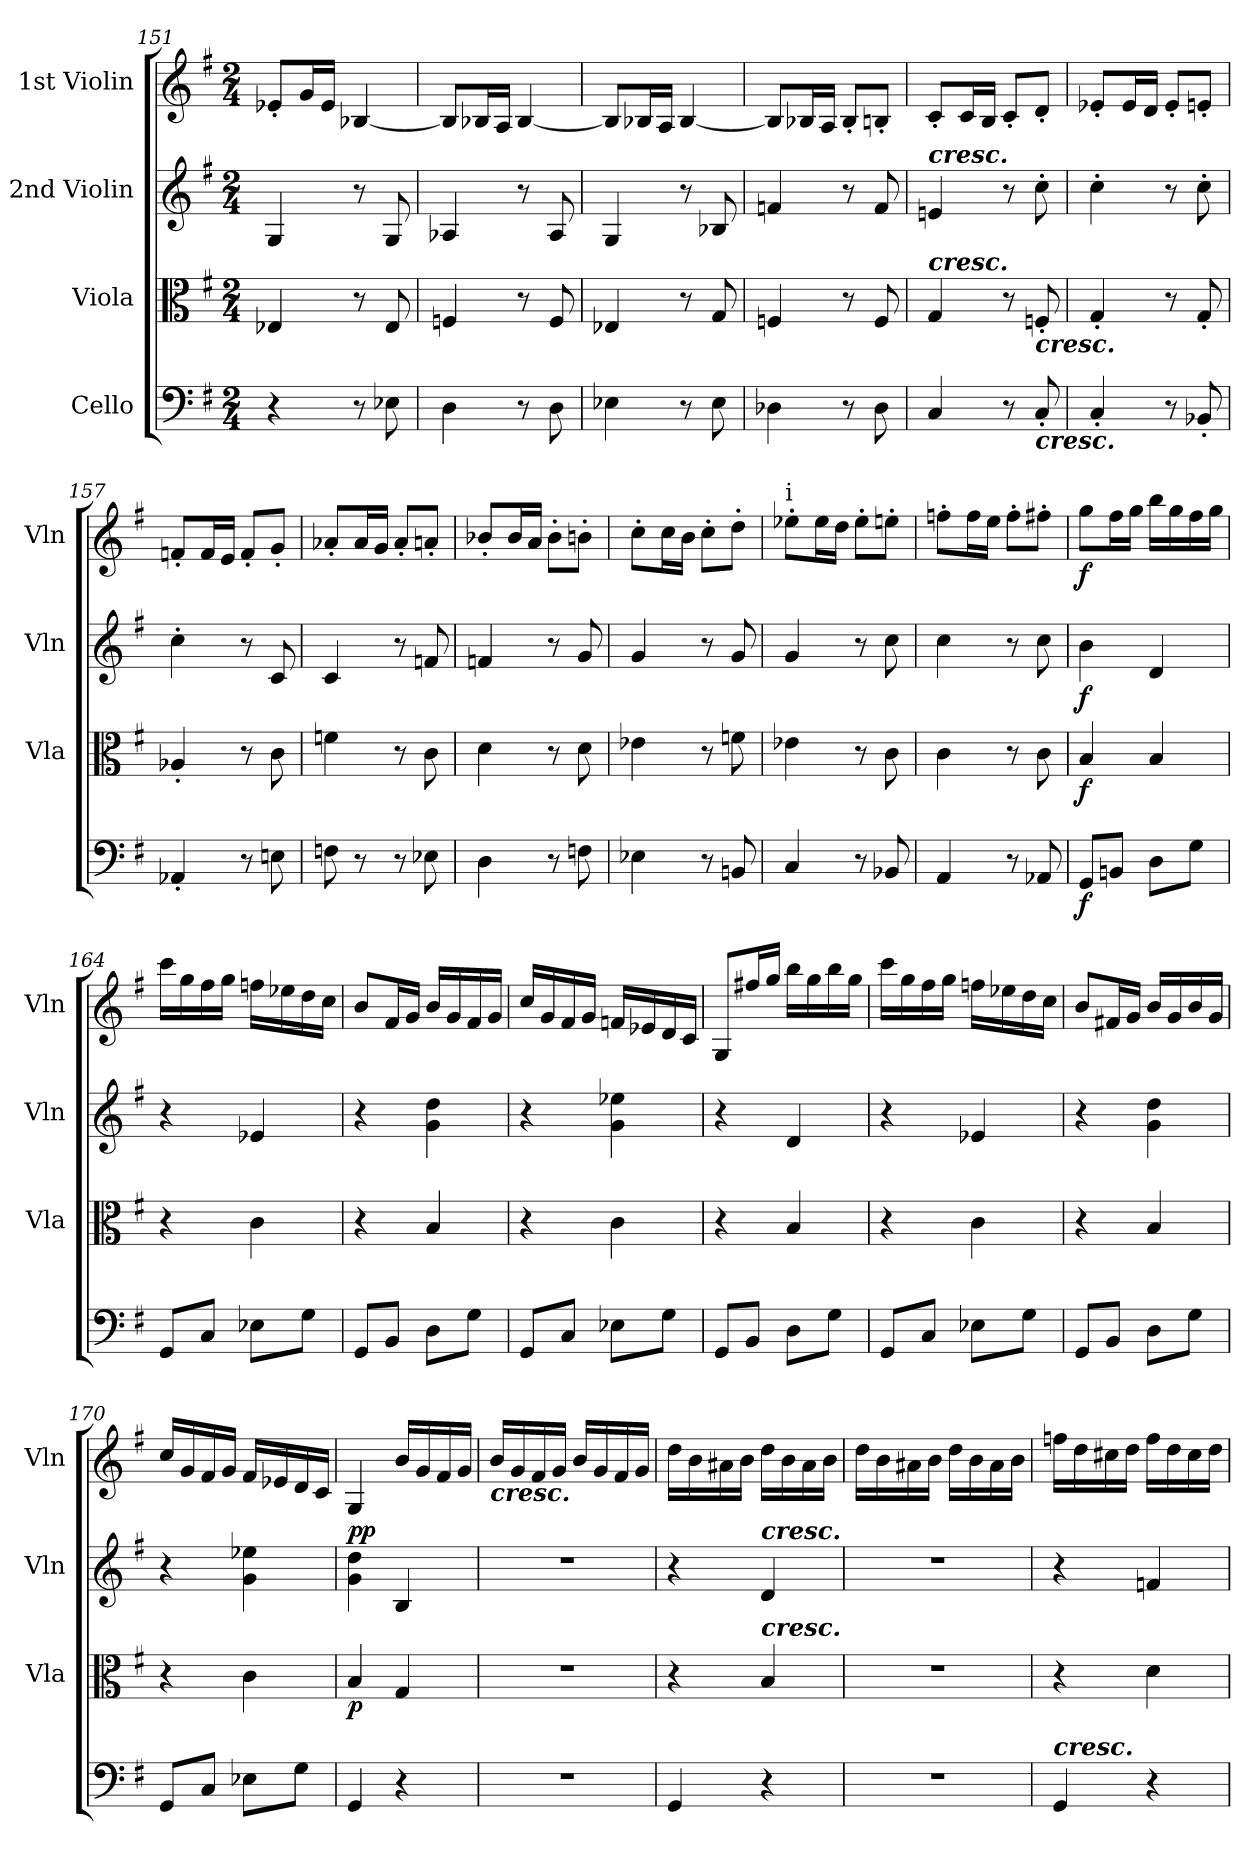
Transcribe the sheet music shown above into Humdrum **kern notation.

**kern	**dynam	**kern	**dynam	**kern	**dynam	**kern	**dynam
*part4	*part4	*part3	*part3	*part2	*part2	*part1	*part1
*staff4	*staff4	*staff3	*staff3	*staff2	*staff2	*staff1	*staff1
*I"Cello	*	*I"Viola	*	*I"2nd Violin	*	*I"1st Violin	*
*	*	*I'Vla	*	*I'Vln	*	*I'Vln	*
*clefF4	*	*clefC3	*	*clefG2	*	*clefG2	*
*k[f#]	*	*k[f#]	*	*k[f#]	*	*k[f#]	*
*G:	*	*G:	*	*G:	*	*G:	*
*M2/4	*	*M2/4	*	*M2/4	*	*M2/4	*
=151	=151	=151	=151	=151	=151	=151	=151
4r	.	4E-X/	.	4G/	.	8e-X'/L	.
.	.	.	.	.	.	16g/L	.
.	.	.	.	.	.	16e-/JJ	.
8r	.	8r	.	8r	.	[4B-X/	.
8E-X\	.	8E-/	.	8G/	.	.	.
=152	=152	=152	=152	=152	=152	=152	=152
4D\	.	4Fn/	.	4A-X/	.	8B-/L]	.
.	.	.	.	.	.	16B-X/L	.
.	.	.	.	.	.	16A/JJ	.
8r	.	8r	.	8r	.	[4B-/	.
8D\	.	8F/	.	8A-/	.	.	.
!!LO:PB:g=z
=153	=153	=153	=153	=153	=153	=153	=153
4E-X\	.	4E-X/	.	4G/	.	8B-/L]	.
.	.	.	.	.	.	16B-X/L	.
.	.	.	.	.	.	16A/JJ	.
8r	.	8r	.	8r	.	[4B-/	.
8E-\	.	8G/	.	8B-X/	.	.	.
=154	=154	=154	=154	=154	=154	=154	=154
4D-X\	.	4Fn/	.	4fn/	.	8B-/L]	.
.	.	.	.	.	.	16B-X/L	.
.	.	.	.	.	.	16A/JJ	.
8r	.	8r	.	8r	.	8B-'/L	.
8D-\	.	8F/	.	8f/	.	8Bn'/J	.
=155	=155	=155	=155	=155	=155	=155	=155
!	!	!	!	!LO:TX:a:Bi:t=cresc.	!	!	!
!	!	!LO:TX:a:Bi:t=cresc.	!	!	!	!	!
4C/	.	4G/	.	4en/	.	8c'/L	.
.	.	.	.	.	.	16c/L	.
.	.	.	.	.	.	16B/JJ	.
8r	.	8r	.	8r	.	8c'/L	.
!	!	!LO:TX:b:Bi:t=cresc.	!	!	!	!	!
!LO:TX:b:Bi:t=cresc.	!	!	!	!	!	!	!
8C'/	.	8Fn'/	.	8cc'\	.	8d'/J	.
=156	=156	=156	=156	=156	=156	=156	=156
4C'/	.	4G'/	.	4cc'\	.	8e-X'/L	.
.	.	.	.	.	.	16e-/L	.
.	.	.	.	.	.	16d/JJ	.
8r	.	8r	.	8r	.	8e-'/L	.
8BB-X'/	.	8G'/	.	8cc'\	.	8en'/J	.
=157	=157	=157	=157	=157	=157	=157	=157
4AA-X'/	.	4A-X'/	.	4cc'\	.	8fn'/L	.
.	.	.	.	.	.	16f/L	.
.	.	.	.	.	.	16e/JJ	.
8r	.	8r	.	8r	.	8f'/L	.
8En\	.	8c\	.	8c/	.	8g'/J	.
!!LO:LB:g=z
=158	=158	=158	=158	=158	=158	=158	=158
8Fn\	.	4fn\	.	4c/	.	8a-X'/L	.
8r	.	.	.	.	.	16a-/L	.
.	.	.	.	.	.	16g/JJ	.
8r	.	8r	.	8r	.	8a-'/L	.
8E-X\	.	8c\	.	8fn/	.	8an'/J	.
!!LO:PB:g=z
=159	=159	=159	=159	=159	=159	=159	=159
4D\	.	4d\	.	4fn/	.	8b-X'/L	.
.	.	.	.	.	.	16b-/L	.
.	.	.	.	.	.	16a/JJ	.
8r	.	8r	.	8r	.	8b-'\L	.
8Fn\	.	8d\	.	8g/	.	8bn'\J	.
=160	=160	=160	=160	=160	=160	=160	=160
4E-X\	.	4e-X\	.	4g/	.	8cc'\L	.
.	.	.	.	.	.	16cc\L	.
.	.	.	.	.	.	16b\JJ	.
8r	.	8r	.	8r	.	8cc'\L	.
8BBn/	.	8fn\	.	8g/	.	8dd'\J	.
=161	=161	=161	=161	=161	=161	=161	=161
!	!	!	!	!	!	!LO:TX:a:t=i	!
4C/	.	4e-X\	.	4g/	.	8ee-X'\L	.
.	.	.	.	.	.	16ee-\L	.
.	.	.	.	.	.	16dd\JJ	.
8r	.	8r	.	8r	.	8ee-'\L	.
8BB-X/	.	8c\	.	8cc\	.	8een'\J	.
=162	=162	=162	=162	=162	=162	=162	=162
4AA/	.	4c\	.	4cc\	.	8ffn'\L	.
.	.	.	.	.	.	16ff\L	.
.	.	.	.	.	.	16ee\JJ	.
8r	.	8r	.	8r	.	8ff'\L	.
8AA-X/	.	8c\	.	8cc\	.	8ff#X'\J	.
=163	=163	=163	=163	=163	=163	=163	=163
!	!LO:DY:b	!	!LO:DY:b	!	!LO:DY:b	!	!LO:DY:b
8GG/L	f	4B/	f	4b\	f	8gg\L	f
8BBn/J	.	.	.	.	.	16ff#\L	.
.	.	.	.	.	.	16gg\JJ	.
8D\L	.	4B/	.	4d/	.	16bb\LL	.
.	.	.	.	.	.	16gg\	.
8G\J	.	.	.	.	.	16ff#\	.
.	.	.	.	.	.	16gg\JJ	.
!!LO:LB:g=z
=164	=164	=164	=164	=164	=164	=164	=164
8GG/L	.	4r	.	4r	.	16ccc\LL	.
.	.	.	.	.	.	16gg\	.
8C/J	.	.	.	.	.	16ff#\	.
.	.	.	.	.	.	16gg\JJ	.
8E-X\L	.	4c\	.	4e-X/	.	16ffn\LL	.
.	.	.	.	.	.	16ee-X\	.
8G\J	.	.	.	.	.	16dd\	.
.	.	.	.	.	.	16cc\JJ	.
!!LO:PB:g=z
=165	=165	=165	=165	=165	=165	=165	=165
8GG/L	.	4r	.	4r	.	8b/L	.
8BB/J	.	.	.	.	.	16f#/L	.
.	.	.	.	.	.	16g/JJ	.
8D\L	.	4B/	.	4g\ 4dd\	.	16b/LL	.
.	.	.	.	.	.	16g/	.
8G\J	.	.	.	.	.	16f#/	.
.	.	.	.	.	.	16g/JJ	.
=166	=166	=166	=166	=166	=166	=166	=166
8GG/L	.	4r	.	4r	.	16cc/LL	.
.	.	.	.	.	.	16g/	.
8C/J	.	.	.	.	.	16f#/	.
.	.	.	.	.	.	16g/JJ	.
8E-X\L	.	4c\	.	4g\ 4ee-X\	.	16fn/LL	.
.	.	.	.	.	.	16e-X/	.
8G\J	.	.	.	.	.	16d/	.
.	.	.	.	.	.	16c/JJ	.
=167	=167	=167	=167	=167	=167	=167	=167
8GG/L	.	4r	.	4r	.	8G/L	.
8BB/J	.	.	.	.	.	16ff#X/L	.
.	.	.	.	.	.	16gg/JJ	.
8D\L	.	4B/	.	4d/	.	16bb\LL	.
.	.	.	.	.	.	16gg\	.
8G\J	.	.	.	.	.	16bb\	.
.	.	.	.	.	.	16gg\JJ	.
=168	=168	=168	=168	=168	=168	=168	=168
8GG/L	.	4r	.	4r	.	16ccc\LL	.
.	.	.	.	.	.	16gg\	.
8C/J	.	.	.	.	.	16ff#\	.
.	.	.	.	.	.	16gg\JJ	.
8E-X\L	.	4c\	.	4e-X/	.	16ffn\LL	.
.	.	.	.	.	.	16ee-X\	.
8G\J	.	.	.	.	.	16dd\	.
.	.	.	.	.	.	16cc\JJ	.
!!LO:LB:g=z
=169	=169	=169	=169	=169	=169	=169	=169
8GG/L	.	4r	.	4r	.	8b/L	.
8BB/J	.	.	.	.	.	16f#X/L	.
.	.	.	.	.	.	16g/JJ	.
8D\L	.	4B/	.	4g\ 4dd\	.	16b/LL	.
.	.	.	.	.	.	16g/	.
8G\J	.	.	.	.	.	16b/	.
.	.	.	.	.	.	16g/JJ	.
!!LO:PB:g=z
=170	=170	=170	=170	=170	=170	=170	=170
8GG/L	.	4r	.	4r	.	16cc/LL	.
.	.	.	.	.	.	16g/	.
8C/J	.	.	.	.	.	16f#/	.
.	.	.	.	.	.	16g/JJ	.
8E-X\L	.	4c\	.	4g\ 4ee-X\	.	16f#/LL	.
.	.	.	.	.	.	16e-X/	.
8G\J	.	.	.	.	.	16d/	.
.	.	.	.	.	.	16c/JJ	.
=171	=171	=171	=171	=171	=171	=171	=171
!	!	!	!LO:DY:b	!	!LO:DY:b	!	!
!	!	!	!	!	!LO:DY:n=1:a	!	!
4GG/	.	4B/	p	4g\ 4dd\	p p	4G/	.
4r	.	4G/	.	4B/	.	16b/LL	.
.	.	.	.	.	.	16g/	.
.	.	.	.	.	.	16f#/	.
.	.	.	.	.	.	16g/JJ	.
=172	=172	=172	=172	=172	=172	=172	=172
!	!	!	!	!	!	!LO:TX:b:Bi:t=cresc.	!
2r	.	2r	.	2r	.	16b/LL	.
.	.	.	.	.	.	16g/	.
.	.	.	.	.	.	16f#/	.
.	.	.	.	.	.	16g/JJ	.
.	.	.	.	.	.	16b/LL	.
.	.	.	.	.	.	16g/	.
.	.	.	.	.	.	16f#/	.
.	.	.	.	.	.	16g/JJ	.
=173	=173	=173	=173	=173	=173	=173	=173
4GG/	.	4r	.	4r	.	16dd\LL	.
.	.	.	.	.	.	16b\	.
.	.	.	.	.	.	16a#X\	.
.	.	.	.	.	.	16b\JJ	.
!	!	!	!	!LO:TX:a:Bi:t=cresc.	!	!	!
!	!	!LO:TX:a:Bi:t=cresc.	!	!	!	!	!
4r	.	4B/	.	4d/	.	16dd\LL	.
.	.	.	.	.	.	16b\	.
.	.	.	.	.	.	16a#\	.
.	.	.	.	.	.	16b\JJ	.
=174	=174	=174	=174	=174	=174	=174	=174
2r	.	2r	.	2r	.	16dd\LL	.
.	.	.	.	.	.	16b\	.
.	.	.	.	.	.	16a#X\	.
.	.	.	.	.	.	16b\JJ	.
.	.	.	.	.	.	16dd\LL	.
.	.	.	.	.	.	16b\	.
.	.	.	.	.	.	16a#\	.
.	.	.	.	.	.	16b\JJ	.
!!LO:LB:g=z
=175	=175	=175	=175	=175	=175	=175	=175
!LO:TX:a:Bi:t=cresc.	!	!	!	!	!	!	!
4GG/	.	4r	.	4r	.	16ffn\LL	.
.	.	.	.	.	.	16dd\	.
.	.	.	.	.	.	16cc#X\	.
.	.	.	.	.	.	16dd\JJ	.
4r	.	4d\	.	4fn/	.	16ff\LL	.
.	.	.	.	.	.	16dd\	.
.	.	.	.	.	.	16cc#\	.
.	.	.	.	.	.	16dd\JJ	.
=	=	=	=	=	=	=	=
*-	*-	*-	*-	*-	*-	*-	*-
